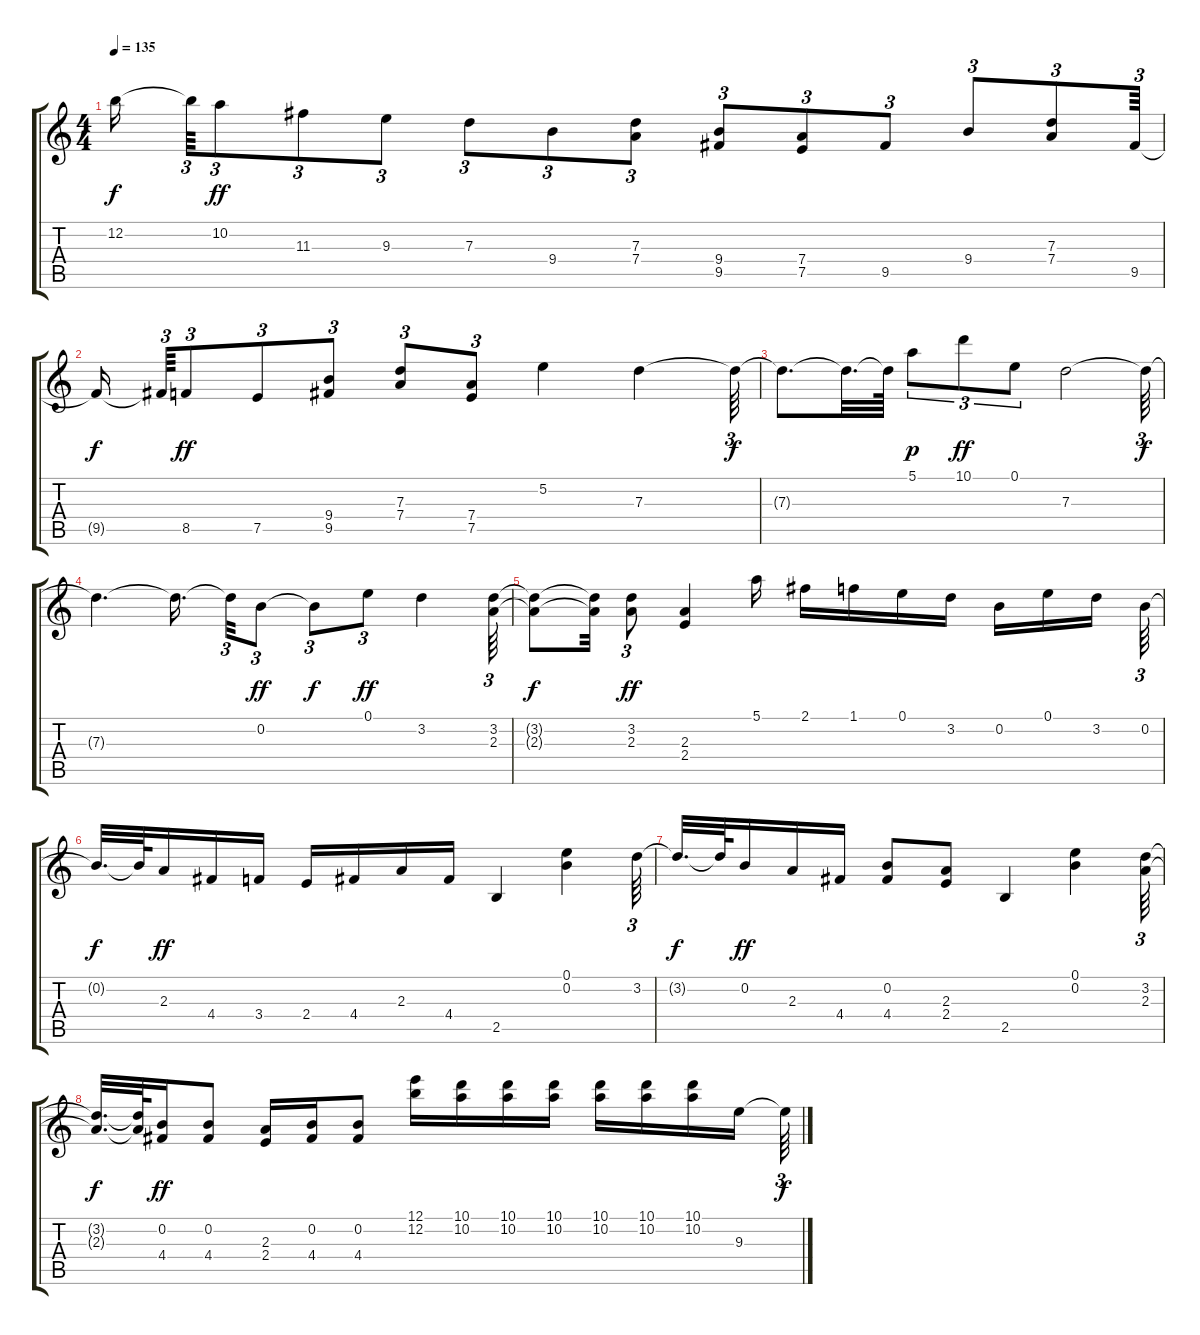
\track "" {instrument distortionguitar}
\staff {score tabs}
\tuning (E4 B3 G3 D3 A2 E2) {hide}
\ts (4 4)
\tempo 135
\clef g2
\ks c
12.2{t}.16{dy f beam splitsecondary} 12.2{t}.64{tu (3 2)} 10.2.8{tu (3 2) dy ff} 11.3.8{tu (3 2)} 9.3.8{tu (3 2)} 7.3.8{tu (3 2)} 9.4.8{tu (3 2)} (7.3 7.4).8{tu (3 2)} (9.4 9.5).8{tu (3 2)} (7.4 7.5).8{tu (3 2)} 9.5.8{tu (3 2)} 9.4.8{tu (3 2)} (7.3 7.4).8{tu (3 2)} 9.5.64{tu (3 2)} |
9.5{t}.16{dy f beam splitsecondary} 9.5{t}.64{tu (3 2)} 8.5.8{tu (3 2) dy ff} 7.5.8{tu (3 2)} (9.4 9.5).8{tu (3 2)} (7.3 7.4).8{tu (3 2)} (7.4 7.5).8{tu (3 2)} 5.2.4 7.3.4 7.3{t}.64{tu (3 2) dy f} |
7.3{t}.8{d} 7.3{t}.32{d} 7.3{t}.64 5.1.8{tu (3 2) dy p} 10.1.8{tu (3 2) dy ff} 0.1.8{tu (3 2)} 7.3.2 7.3{t}.64{tu (3 2) dy f} |
7.3{t}.4{d} 7.3{t}.16{d beam splitsecondary} 7.3{t}.32{tu (3 2)} 0.2.8{tu (3 2) dy ff} 0.2{t}.8{tu (3 2) dy f} 0.1.8{tu (3 2) dy ff} 3.2.4 (3.2 2.3).64{tu (3 2)} |
(3.2{t} 2.3{t}).8{dy f} (3.2{t} 2.3{t}).32 (3.2 2.3).8{tu (3 2) dy ff} (2.3 2.4).4 5.1.16 2.1.16 1.1.16 0.1.16 3.2.16 0.2.16 0.1.16 3.2.16{beam splitsecondary} 0.2.64{tu (3 2)} |
0.2{t}.32{d dy f} 0.2{t}.64 2.3.16{dy ff} 4.4.16 3.4.16 2.4.16 4.4.16 2.3.16 4.4.16 2.5.4 (0.1 0.2).4 3.2.64{tu (3 2)} |
3.2{t}.32{d dy f} 3.2{t}.64 0.2.16{dy ff} 2.3.16 4.4.16 (0.2 4.4).8 (2.3 2.4).8 2.5.4 (0.1 0.2).4 (3.2 2.3).64{tu (3 2)} |
(3.2{t} 2.3{t}).32{d dy f} (3.2{t} 2.3{t}).64 (0.2 4.4).16{dy ff} (0.2 4.4).8 (2.3 2.4).16 (0.2 4.4).16 (0.2 4.4).8 (12.1 12.2).16 (10.1 10.2).16 (10.1 10.2).16 (10.1 10.2).16 (10.1 10.2).16 (10.1 10.2).16 (10.1 10.2).16 9.3.16 9.3{t}.64{tu (3 2) dy f}
